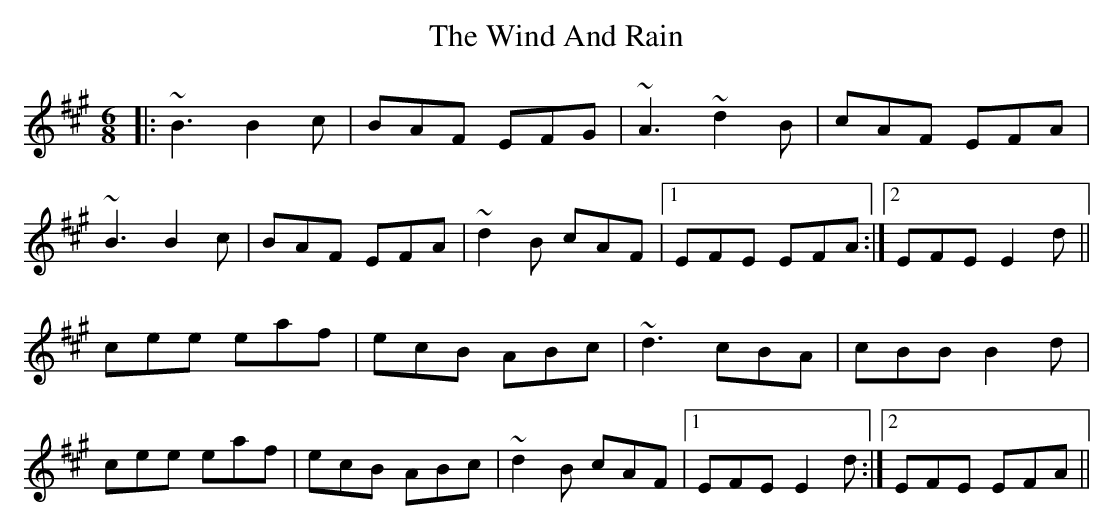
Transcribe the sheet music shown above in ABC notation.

X:1
T: The Wind And Rain
M: 6/8
L: 1/8
K: Emix
|:~B3 B2c|BAF EFG|~A3 ~d2B|cAF EFA|
~B3 B2c|BAF EFA|~d2B cAF|1 EFE EFA:|2 EFE E2d||
cee eaf|ecB ABc|~d3 cBA|cBB B2d|
cee eaf|ecB ABc|~d2B cAF|1 EFE E2d:|2 EFE EFA||
